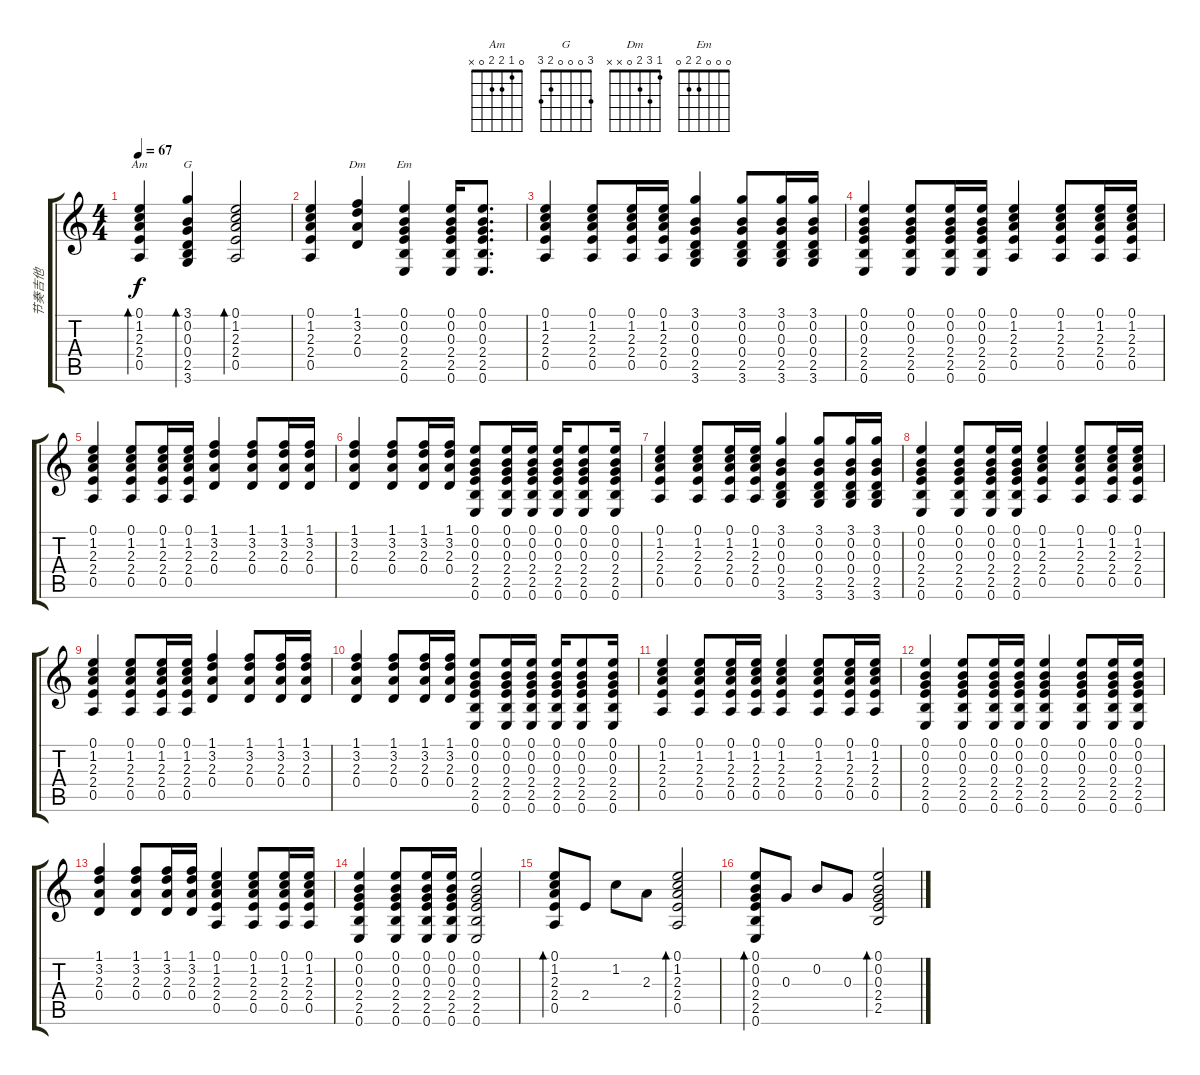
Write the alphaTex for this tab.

\track ("节奏吉他" "节奏吉他") {instrument acousticguitarsteel}
\staff {score tabs}
\tuning (E4 B3 G3 D3 A2 E2) {hide}
\chord ("Am" 0 1 2 2 0 x)
\chord ("G" 3 0 0 0 2 3)
\chord ("Dm" 1 3 2 0 x x)
\chord ("Em" 0 0 0 2 2 0)
\ts (4 4)
\tempo 67
\clef g2
\ks c
(0.1 1.2 2.3 2.4 0.5).4{bd 120 ch "Am" dy f} (3.1 0.2 0.3 0.4 2.5 3.6).4{bd 60 ch "G"} (0.1 1.2 2.3 2.4 0.5).2{bd 120} |
(0.1 1.2 2.3 2.4 0.5).4 (1.1 3.2 2.3 0.4).4{ch "Dm"} (0.1 0.2 0.3 2.4 2.5 0.6).4{ch "Em"} (0.1 0.2 0.3 2.4 2.5 0.6).16 (0.1 0.2 0.3 2.4 2.5 0.6).8{d} |
(0.1 1.2 2.3 2.4 0.5).4 (0.1 1.2 2.3 2.4 0.5).8 (0.1 1.2 2.3 2.4 0.5).16 (0.1 1.2 2.3 2.4 0.5).16 (3.1 0.2 0.3 0.4 2.5 3.6).4 (3.1 0.2 0.3 0.4 2.5 3.6).8 (3.1 0.2 0.3 0.4 2.5 3.6).16 (3.1 0.2 0.3 0.4 2.5 3.6).16 |
(0.1 0.2 0.3 2.4 2.5 0.6).4 (0.1 0.2 0.3 2.4 2.5 0.6).8 (0.1 0.2 0.3 2.4 2.5 0.6).16 (0.1 0.2 0.3 2.4 2.5 0.6).16 (0.1 1.2 2.3 2.4 0.5).4 (0.1 1.2 2.3 2.4 0.5).8 (0.1 1.2 2.3 2.4 0.5).16 (0.1 1.2 2.3 2.4 0.5).16{txt ""} |
(0.1 1.2 2.3 2.4 0.5).4 (0.1 1.2 2.3 2.4 0.5).8 (0.1 1.2 2.3 2.4 0.5).16 (0.1 1.2 2.3 2.4 0.5).16 (1.1 3.2 2.3 0.4).4 (1.1 3.2 2.3 0.4).8 (1.1 3.2 2.3 0.4).16 (1.1 3.2 2.3 0.4).16 |
(1.1 3.2 2.3 0.4).4 (1.1 3.2 2.3 0.4).8 (1.1 3.2 2.3 0.4).16 (1.1 3.2 2.3 0.4).16 (0.1 0.2 0.3 2.4 2.5 0.6).8 (0.1 0.2 0.3 2.4 2.5 0.6).16 (0.1 0.2 0.3 2.4 2.5 0.6).16 (0.1 0.2 0.3 2.4 2.5 0.6).16 (0.1 0.2 0.3 2.4 2.5 0.6).8 (0.1 0.2 0.3 2.4 2.5 0.6).16 |
(0.1 1.2 2.3 2.4 0.5).4 (0.1 1.2 2.3 2.4 0.5).8 (0.1 1.2 2.3 2.4 0.5).16 (0.1 1.2 2.3 2.4 0.5).16 (3.1 0.2 0.3 0.4 2.5 3.6).4 (3.1 0.2 0.3 0.4 2.5 3.6).8 (3.1 0.2 0.3 0.4 2.5 3.6).16 (3.1 0.2 0.3 0.4 2.5 3.6).16 |
(0.1 0.2 0.3 2.4 2.5 0.6).4 (0.1 0.2 0.3 2.4 2.5 0.6).8 (0.1 0.2 0.3 2.4 2.5 0.6).16 (0.1 0.2 0.3 2.4 2.5 0.6).16 (0.1 1.2 2.3 2.4 0.5).4 (0.1 1.2 2.3 2.4 0.5).8 (0.1 1.2 2.3 2.4 0.5).16 (0.1 1.2 2.3 2.4 0.5).16 |
(0.1 1.2 2.3 2.4 0.5).4 (0.1 1.2 2.3 2.4 0.5).8 (0.1 1.2 2.3 2.4 0.5).16 (0.1 1.2 2.3 2.4 0.5).16 (1.1 3.2 2.3 0.4).4 (1.1 3.2 2.3 0.4).8 (1.1 3.2 2.3 0.4).16 (1.1 3.2 2.3 0.4).16 |
(1.1 3.2 2.3 0.4).4 (1.1 3.2 2.3 0.4).8 (1.1 3.2 2.3 0.4).16 (1.1 3.2 2.3 0.4).16 (0.1 0.2 0.3 2.4 2.5 0.6).8 (0.1 0.2 0.3 2.4 2.5 0.6).16 (0.1 0.2 0.3 2.4 2.5 0.6).16 (0.1 0.2 0.3 2.4 2.5 0.6).16 (0.1 0.2 0.3 2.4 2.5 0.6).8 (0.1 0.2 0.3 2.4 2.5 0.6).16 |
(0.1 1.2 2.3 2.4 0.5).4 (0.1 1.2 2.3 2.4 0.5).8 (0.1 1.2 2.3 2.4 0.5).16 (0.1 1.2 2.3 2.4 0.5).16 (0.1 1.2 2.3 2.4 0.5).4 (0.1 1.2 2.3 2.4 0.5).8 (0.1 1.2 2.3 2.4 0.5).16 (0.1 1.2 2.3 2.4 0.5).16 |
(0.1 0.2 0.3 2.4 2.5 0.6).4 (0.1 0.2 0.3 2.4 2.5 0.6).8 (0.1 0.2 0.3 2.4 2.5 0.6).16 (0.1 0.2 0.3 2.4 2.5 0.6).16 (0.1 0.2 0.3 2.4 2.5 0.6).4 (0.1 0.2 0.3 2.4 2.5 0.6).8 (0.1 0.2 0.3 2.4 2.5 0.6).16 (0.1 0.2 0.3 2.4 2.5 0.6).16 |
(1.1 3.2 2.3 0.4).4 (1.1 3.2 2.3 0.4).8 (1.1 3.2 2.3 0.4).16 (1.1 3.2 2.3 0.4).16 (0.1 1.2 2.3 2.4 0.5).4 (0.1 1.2 2.3 2.4 0.5).8 (0.1 1.2 2.3 2.4 0.5).16 (0.1 1.2 2.3 2.4 0.5).16 |
(0.1 0.2 0.3 2.4 2.5 0.6).4 (0.1 0.2 0.3 2.4 2.5 0.6).8 (0.1 0.2 0.3 2.4 2.5 0.6).16 (0.1 0.2 0.3 2.4 2.5 0.6).16 (0.1 0.2 0.3 2.4 2.5 0.6).2 |
(0.1 1.2 2.3 2.4 0.5).8{bd 120} 2.4.8 1.2.8 2.3.8 (0.1 1.2 2.3 2.4 0.5).2{bd 120} |
(0.1 0.2 0.3 2.4 2.5 0.6).8{bd 120} 0.3.8 0.2.8 0.3.8 (0.1 0.2 0.3 2.4 2.5).2{bd 120}
